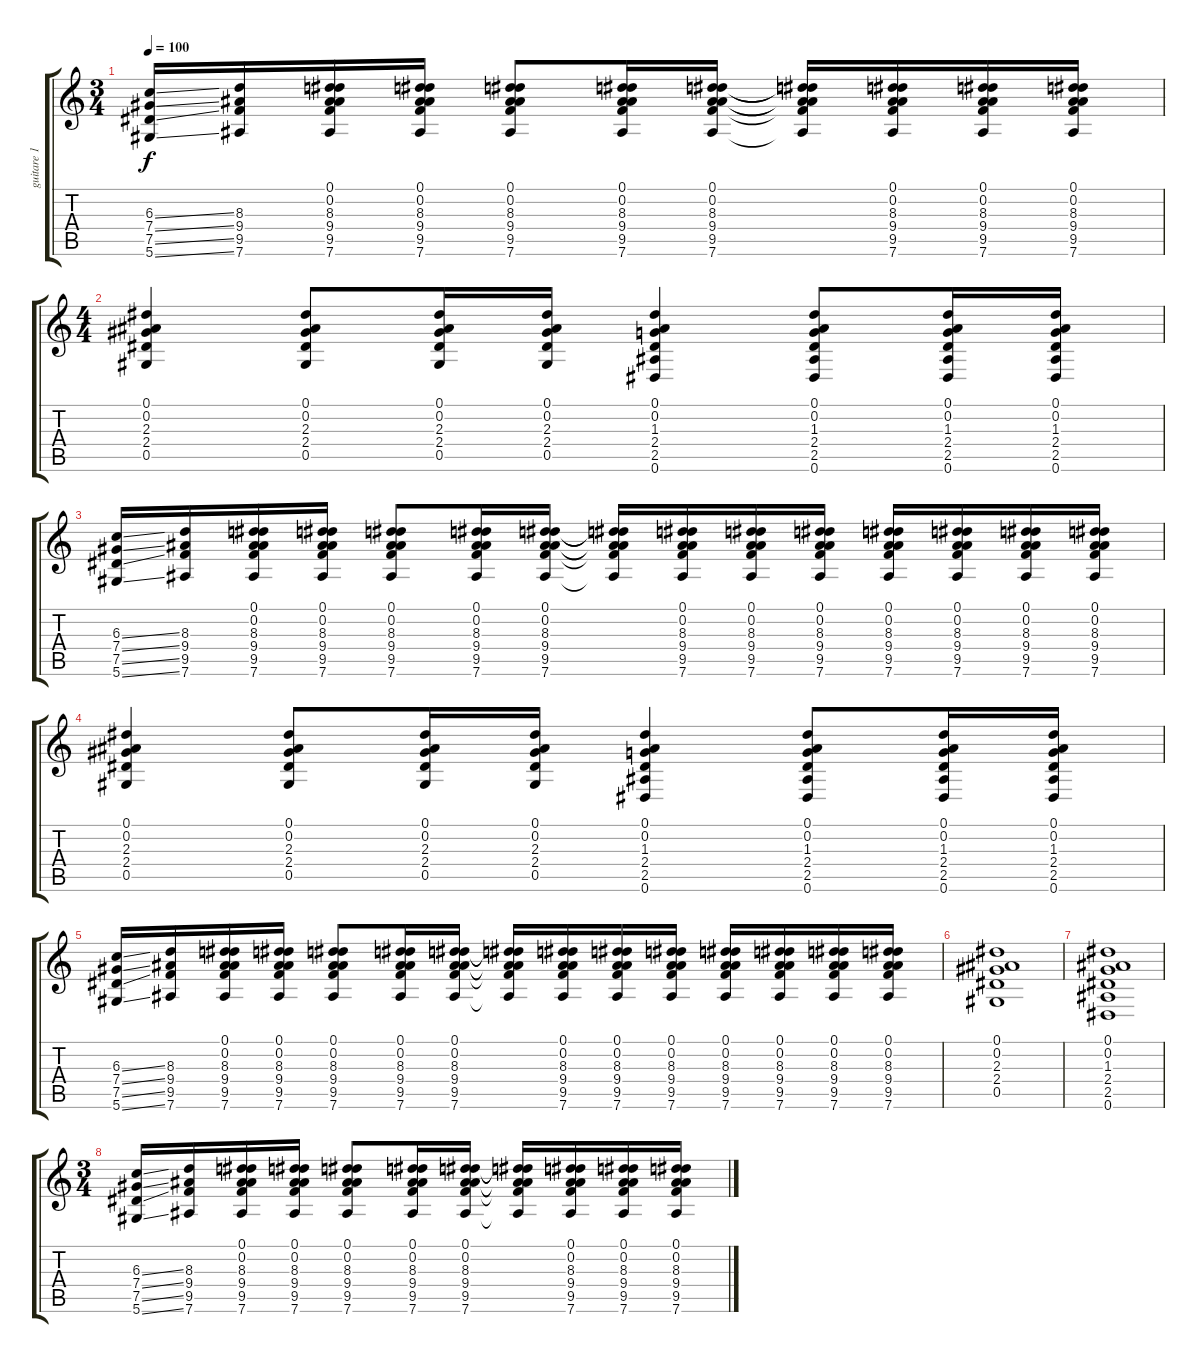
\track ("guitare 1" "guitare 1") {instrument acousticguitarsteel}
\staff {score tabs}
\tuning (Eb4 Bb3 Gb3 Db3 Ab2 Eb2) {hide}
\ts (3 4)
\tempo 100
\clef g2
\ks c
(6.3{ss} 7.4{ss} 7.5{ss} 5.6{ss}).16{dy f} (8.3 9.4 9.5 7.6).16 (0.1 0.2 8.3 9.4 9.5 7.6).16 (0.1 0.2 8.3 9.4 9.5 7.6).16 (0.1 0.2 8.3 9.4 9.5 7.6).8 (0.1 0.2 8.3 9.4 9.5 7.6).16 (0.1 0.2 8.3 9.4 9.5 7.6).16 (0.1{t} 0.2{t} 8.3{t} 9.4{t} 9.5{t} 7.6{t}).16 (0.1 0.2 8.3 9.4 9.5 7.6).16 (0.1 0.2 8.3 9.4 9.5 7.6).16 (0.1 0.2 8.3 9.4 9.5 7.6).16 |
\ts (4 4)
(0.1 0.2 2.3 2.4 0.5).4 (0.1 0.2 2.3 2.4 0.5).8 (0.1 0.2 2.3 2.4 0.5).16 (0.1 0.2 2.3 2.4 0.5).16 (0.1 0.2 1.3 2.4 2.5 0.6).4 (0.1 0.2 1.3 2.4 2.5 0.6).8 (0.1 0.2 1.3 2.4 2.5 0.6).16 (0.1 0.2 1.3 2.4 2.5 0.6).16 |
(6.3{ss} 7.4{ss} 7.5{ss} 5.6{ss}).16 (8.3 9.4 9.5 7.6).16 (0.1 0.2 8.3 9.4 9.5 7.6).16 (0.1 0.2 8.3 9.4 9.5 7.6).16 (0.1 0.2 8.3 9.4 9.5 7.6).8 (0.1 0.2 8.3 9.4 9.5 7.6).16 (0.1 0.2 8.3 9.4 9.5 7.6).16 (0.1{t} 0.2{t} 8.3{t} 9.4{t} 9.5{t} 7.6{t}).16 (0.1 0.2 8.3 9.4 9.5 7.6).16 (0.1 0.2 8.3 9.4 9.5 7.6).16 (0.1 0.2 8.3 9.4 9.5 7.6).16 (0.1 0.2 8.3 9.4 9.5 7.6).16 (0.1 0.2 8.3 9.4 9.5 7.6).16 (0.1 0.2 8.3 9.4 9.5 7.6).16 (0.1 0.2 8.3 9.4 9.5 7.6).16 |
(0.1 0.2 2.3 2.4 0.5).4 (0.1 0.2 2.3 2.4 0.5).8 (0.1 0.2 2.3 2.4 0.5).16 (0.1 0.2 2.3 2.4 0.5).16 (0.1 0.2 1.3 2.4 2.5 0.6).4 (0.1 0.2 1.3 2.4 2.5 0.6).8 (0.1 0.2 1.3 2.4 2.5 0.6).16 (0.1 0.2 1.3 2.4 2.5 0.6).16 |
(6.3{ss} 7.4{ss} 7.5{ss} 5.6{ss}).16 (8.3 9.4 9.5 7.6).16 (0.1 0.2 8.3 9.4 9.5 7.6).16 (0.1 0.2 8.3 9.4 9.5 7.6).16 (0.1 0.2 8.3 9.4 9.5 7.6).8 (0.1 0.2 8.3 9.4 9.5 7.6).16 (0.1 0.2 8.3 9.4 9.5 7.6).16 (0.1{t} 0.2{t} 8.3{t} 9.4{t} 9.5{t} 7.6{t}).16 (0.1 0.2 8.3 9.4 9.5 7.6).16 (0.1 0.2 8.3 9.4 9.5 7.6).16 (0.1 0.2 8.3 9.4 9.5 7.6).16 (0.1 0.2 8.3 9.4 9.5 7.6).16 (0.1 0.2 8.3 9.4 9.5 7.6).16 (0.1 0.2 8.3 9.4 9.5 7.6).16 (0.1 0.2 8.3 9.4 9.5 7.6).16 |
(0.1 0.2 2.3 2.4 0.5).1 |
(0.1 0.2 1.3 2.4 2.5 0.6).1 |
\ts (3 4)
(6.3{ss} 7.4{ss} 7.5{ss} 5.6{ss}).16 (8.3 9.4 9.5 7.6).16 (0.1 0.2 8.3 9.4 9.5 7.6).16 (0.1 0.2 8.3 9.4 9.5 7.6).16 (0.1 0.2 8.3 9.4 9.5 7.6).8 (0.1 0.2 8.3 9.4 9.5 7.6).16 (0.1 0.2 8.3 9.4 9.5 7.6).16 (0.1{t} 0.2{t} 8.3{t} 9.4{t} 9.5{t} 7.6{t}).16 (0.1 0.2 8.3 9.4 9.5 7.6).16 (0.1 0.2 8.3 9.4 9.5 7.6).16 (0.1 0.2 8.3 9.4 9.5 7.6).16
